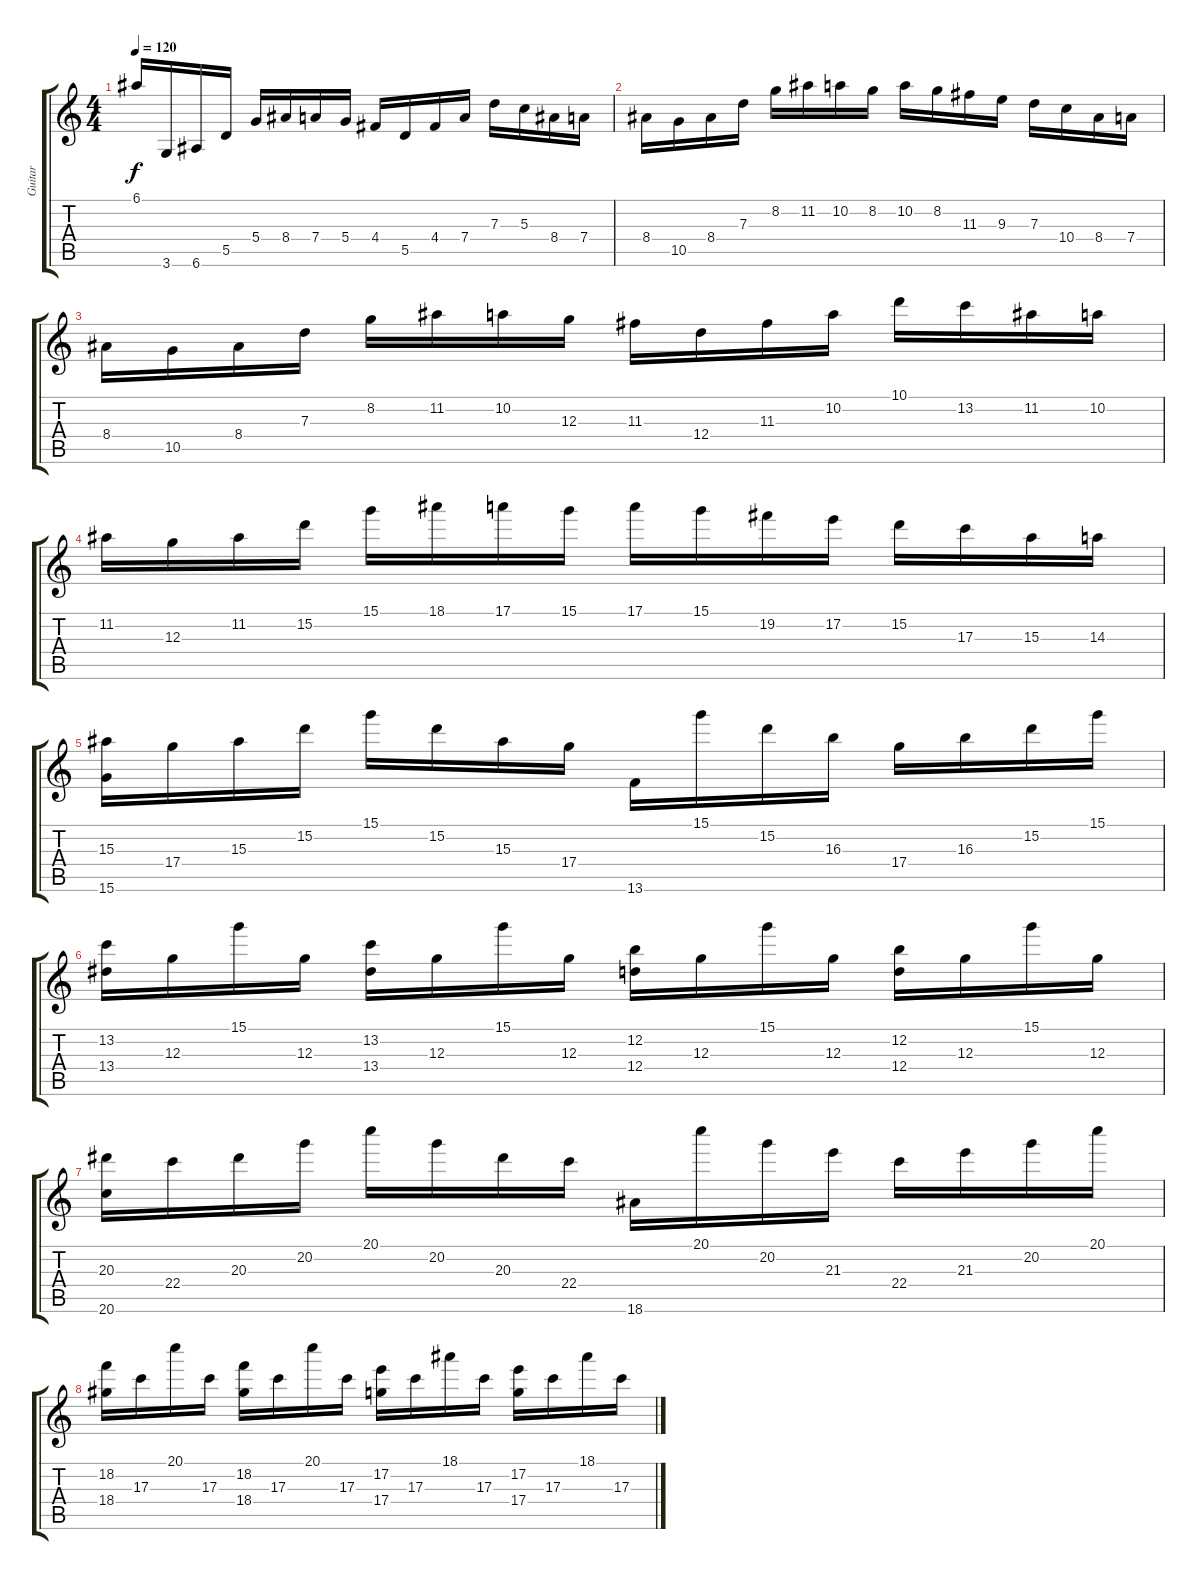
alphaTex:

\track ("Guitar" "Guitar") {instrument overdrivenguitar}
\staff {score tabs}
\tuning (E4 B3 G3 D3 A2 E2) {hide}
\ts (4 4)
\tempo 120
\clef g2
\ks c
6.1.16{dy f} 3.6.16 6.6.16 5.5.16 5.4.16 8.4.16 7.4.16 5.4.16 4.4.16 5.5.16 4.4.16 7.4.16 7.3.16 5.3.16 8.4.16 7.4.16 |
8.4.16 10.5.16 8.4.16 7.3.16 8.2.16 11.2.16 10.2.16 8.2.16 10.2.16 8.2.16 11.3.16 9.3.16 7.3.16 10.4.16 8.4.16 7.4.16 |
8.4.16 10.5.16 8.4.16 7.3.16 8.2.16 11.2.16 10.2.16 12.3.16 11.3.16 12.4.16 11.3.16 10.2.16 10.1.16 13.2.16 11.2.16 10.2.16 |
11.2.16 12.3.16 11.2.16 15.2.16 15.1.16 18.1.16 17.1.16 15.1.16 17.1.16 15.1.16 19.2.16 17.2.16 15.2.16 17.3.16 15.3.16 14.3.16 |
(15.3 15.6).16 17.4.16 15.3.16 15.2.16 15.1.16 15.2.16 15.3.16 17.4.16 13.6.16 15.1.16 15.2.16 16.3.16 17.4.16 16.3.16 15.2.16 15.1.16 |
(13.2 13.4).16 12.3.16 15.1.16 12.3.16 (13.2 13.4).16 12.3.16 15.1.16 12.3.16 (12.2 12.4).16 12.3.16 15.1.16 12.3.16 (12.2 12.4).16 12.3.16 15.1.16 12.3.16 |
(20.3 20.6).16 22.4.16 20.3.16 20.2.16 20.1.16 20.2.16 20.3.16 22.4.16 18.6.16 20.1.16 20.2.16 21.3.16 22.4.16 21.3.16 20.2.16 20.1.16 |
(18.2 18.4).16 17.3.16 20.1.16 17.3.16 (18.2 18.4).16 17.3.16 20.1.16 17.3.16 (17.2 17.4).16 17.3.16 18.1.16 17.3.16 (17.2 17.4).16 17.3.16 18.1.16 17.3.16
